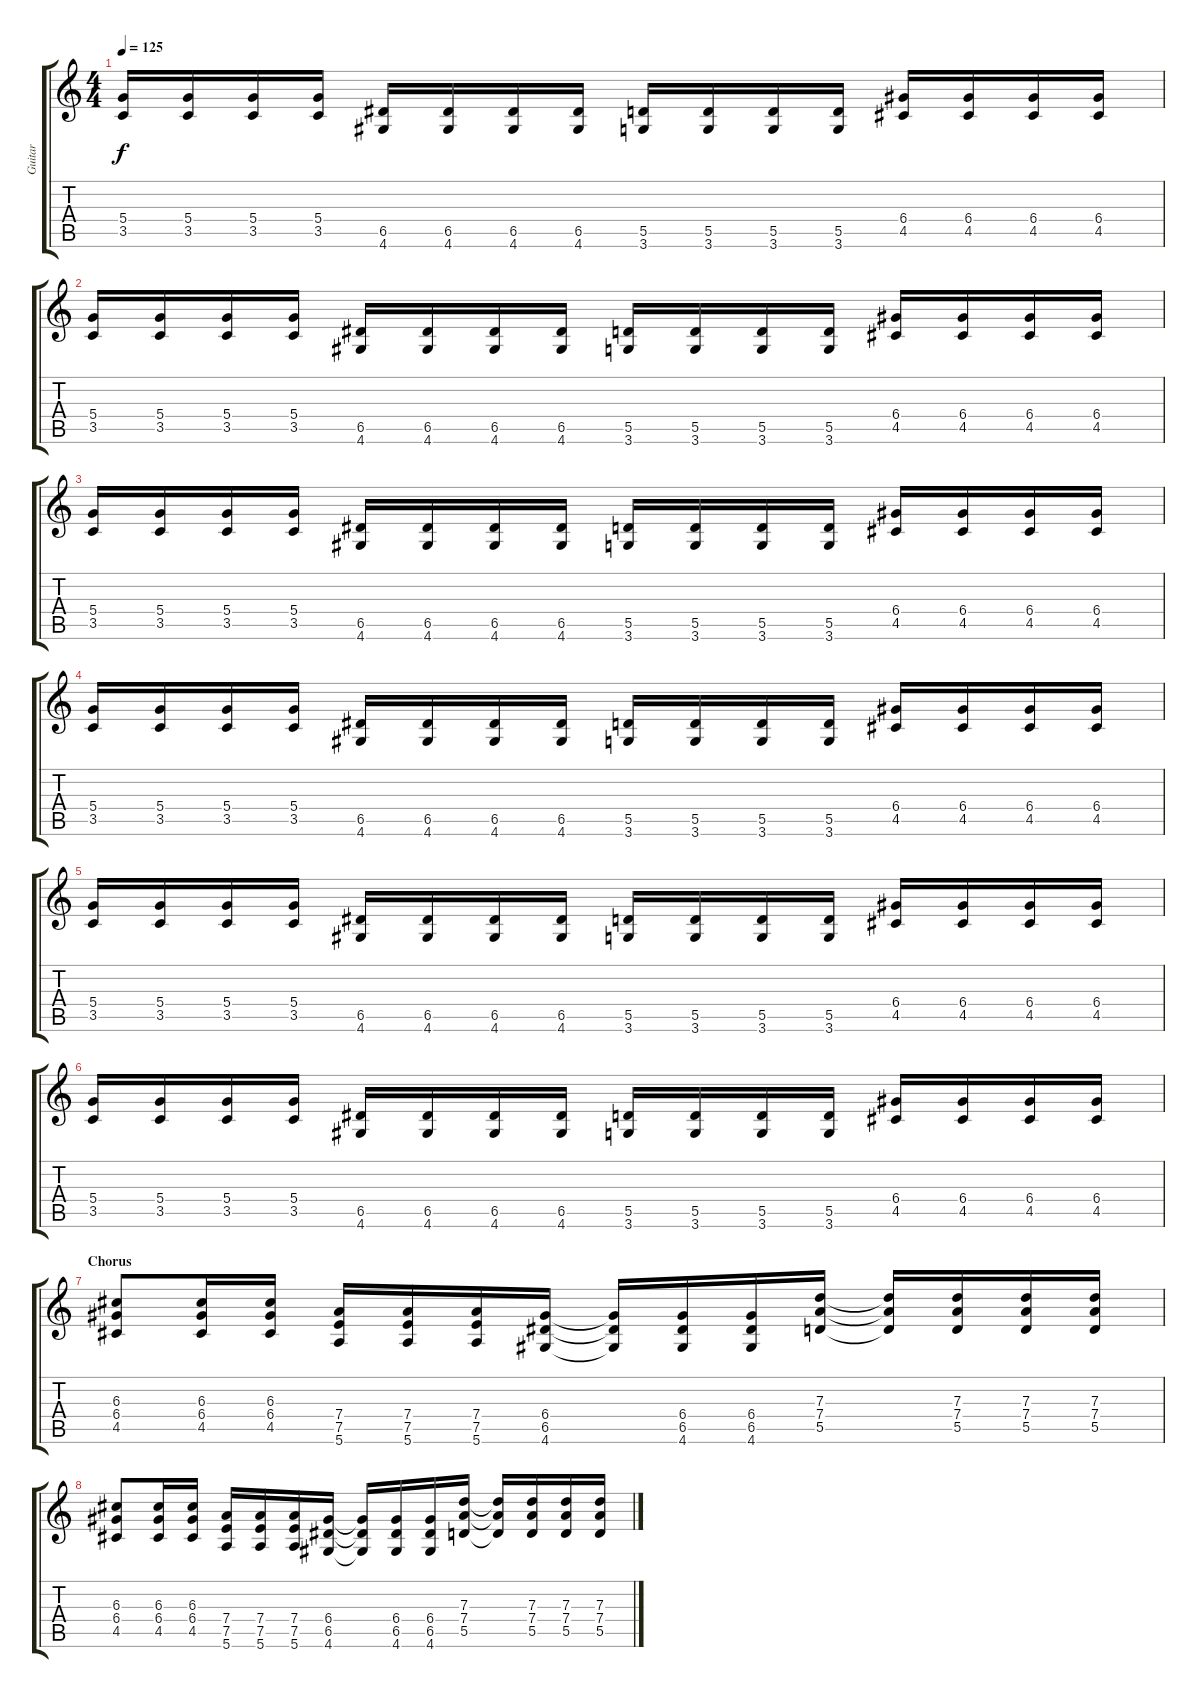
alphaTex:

\track ("Guitar" "Guitar") {instrument distortionguitar}
\staff {score tabs}
\tuning (E4 B3 G3 D3 A2 E2) {hide}
\ts (4 4)
\tempo 125
\clef g2
\ks c
(5.4 3.5).16{dy f} (5.4 3.5).16 (5.4 3.5).16 (5.4 3.5).16 (6.5 4.6).16 (6.5 4.6).16 (6.5 4.6).16 (6.5 4.6).16 (5.5 3.6).16 (5.5 3.6).16 (5.5 3.6).16 (5.5 3.6).16 (6.4 4.5).16 (6.4 4.5).16 (6.4 4.5).16 (6.4 4.5).16 |
(5.4 3.5).16 (5.4 3.5).16 (5.4 3.5).16 (5.4 3.5).16 (6.5 4.6).16 (6.5 4.6).16 (6.5 4.6).16 (6.5 4.6).16 (5.5 3.6).16 (5.5 3.6).16 (5.5 3.6).16 (5.5 3.6).16 (6.4 4.5).16 (6.4 4.5).16 (6.4 4.5).16 (6.4 4.5).16 |
(5.4 3.5).16 (5.4 3.5).16 (5.4 3.5).16 (5.4 3.5).16 (6.5 4.6).16 (6.5 4.6).16 (6.5 4.6).16 (6.5 4.6).16 (5.5 3.6).16 (5.5 3.6).16 (5.5 3.6).16 (5.5 3.6).16 (6.4 4.5).16 (6.4 4.5).16 (6.4 4.5).16 (6.4 4.5).16 |
(5.4 3.5).16 (5.4 3.5).16 (5.4 3.5).16 (5.4 3.5).16 (6.5 4.6).16 (6.5 4.6).16 (6.5 4.6).16 (6.5 4.6).16 (5.5 3.6).16 (5.5 3.6).16 (5.5 3.6).16 (5.5 3.6).16 (6.4 4.5).16 (6.4 4.5).16 (6.4 4.5).16 (6.4 4.5).16 |
(5.4 3.5).16 (5.4 3.5).16 (5.4 3.5).16 (5.4 3.5).16 (6.5 4.6).16 (6.5 4.6).16 (6.5 4.6).16 (6.5 4.6).16 (5.5 3.6).16 (5.5 3.6).16 (5.5 3.6).16 (5.5 3.6).16 (6.4 4.5).16 (6.4 4.5).16 (6.4 4.5).16 (6.4 4.5).16 |
(5.4 3.5).16 (5.4 3.5).16 (5.4 3.5).16 (5.4 3.5).16 (6.5 4.6).16 (6.5 4.6).16 (6.5 4.6).16 (6.5 4.6).16 (5.5 3.6).16 (5.5 3.6).16 (5.5 3.6).16 (5.5 3.6).16 (6.4 4.5).16 (6.4 4.5).16 (6.4 4.5).16 (6.4 4.5).16 |
\section ("" "Chorus")
(6.3 6.4 4.5).8 (6.3 6.4 4.5).16 (6.3 6.4 4.5).16 (7.4 7.5 5.6).16 (7.4 7.5 5.6).16 (7.4 7.5 5.6).16 (6.4 6.5 4.6).16 (6.4{t} 6.5{t} 4.6{t}).16 (6.4 6.5 4.6).16 (6.4 6.5 4.6).16 (7.3 7.4 5.5).16 (7.3{t} 7.4{t} 5.5{t}).16 (7.3 7.4 5.5).16 (7.3 7.4 5.5).16 (7.3 7.4 5.5).16 |
(6.3 6.4 4.5).8 (6.3 6.4 4.5).16 (6.3 6.4 4.5).16 (7.4 7.5 5.6).16 (7.4 7.5 5.6).16 (7.4 7.5 5.6).16 (6.4 6.5 4.6).16 (6.4{t} 6.5{t} 4.6{t}).16 (6.4 6.5 4.6).16 (6.4 6.5 4.6).16 (7.3 7.4 5.5).16 (7.3{t} 7.4{t} 5.5{t}).16 (7.3 7.4 5.5).16 (7.3 7.4 5.5).16 (7.3 7.4 5.5).16
